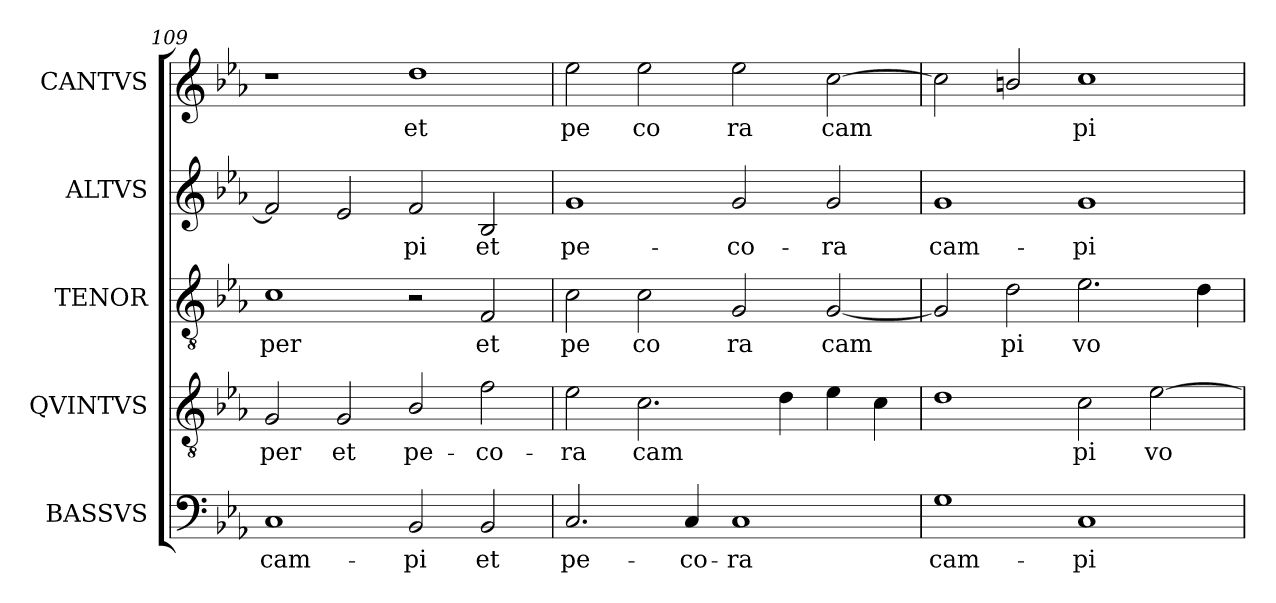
**kern	**text	**kern	**text	**kern	**text	**kern	**text	**kern	**text
*part5	*part5	*part4	*part4	*part3	*part3	*part2	*part2	*part1	*part1
*staff5	*staff5	*staff4	*staff4	*staff3	*staff3	*staff2	*staff2	*staff1	*staff1
*I"BASSVS	*	*I"QVINTVS	*	*I"TENOR	*	*I"ALTVS	*	*I"CANTVS	*
!!LO:PB:g=z
*clefF4	*	*clefGv2	*	*clefGv2	*	*clefG2	*	*clefG2	*
*k[b-e-a-]	*	*k[b-e-a-]	*	*k[b-e-a-]	*	*k[b-e-a-]	*	*k[b-e-a-]	*
*E-:	*	*E-:	*	*E-:	*	*E-:	*	*E-:	*
=109	=109	=109	=109	=109	=109	=109	=109	=109	=109
!	!LO:LY:b:cj	!	!LO:LY:b:cj	!	!LO:LY:b:cj	!	!LO:LY:b:cj	!	!
1C	cam-	2G/	per	1c	-per	2f/]	--	1r	.
!	!	!	!LO:LY:b:cj	!	!	!	!LO:LY:b:cj	!	!
.	.	2G/	et	.	.	2e-/	--	.	.
!	!LO:LY:b:cj	!	!LO:LY:b:cj	!	!	!	!LO:LY:b:cj	!	!LO:LY:b:cj
2BB-/	-pi	2B-/	pe-	2r	.	2f/	-pi	1dd	et
!	!LO:LY:b:cj	!	!LO:LY:b:cj	!	!LO:LY:b:cj	!	!LO:LY:b:cj	!	!
2BB-/	et	2f\	-co-	2F/	et	2B-/	et	.	.
=110	=110	=110	=110	=110	=110	=110	=110	=110	=110
!	!LO:LY:b:cj	!	!LO:LY:b:cj	!	!LO:LY:b:cj	!	!LO:LY:b:cj	!	!LO:LY:b:cj
2.C/	pe-	2e-\	-ra	2c\	pe	1g	pe-	2ee-\	pe
!	!	!	!LO:LY:b:cj	!	!LO:LY:b:cj	!	!	!	!LO:LY:b:cj
.	.	2.c\	cam-	2c\	co	.	.	2ee-\	co
!	!LO:LY:b:cj	!	!	!	!	!	!	!	!
4C/	-co-	.	.	.	.	.	.	.	.
!	!LO:LY:b:cj	!	!	!	!LO:LY:b:cj	!	!LO:LY:b:cj	!	!LO:LY:b:cj
1C	-ra	.	.	2G/	ra	2g/	-co-	2ee-\	ra
!	!	!	!LO:LY:b:cj	!	!	!	!	!	!
.	.	4d\	--	.	.	.	.	.	.
!	!	!	!LO:LY:b:cj	!	!LO:LY:b:cj	!	!LO:LY:b:cj	!	!LO:LY:b:cj
.	.	4e-\	--	[<2G/	cam	2g/	-ra	[>2cc\	cam
!	!	!	!LO:LY:b:cj	!	!	!	!	!	!
.	.	4c\	--	.	.	.	.	.	.
=111	=111	=111	=111	=111	=111	=111	=111	=111	=111
!	!LO:LY:b:cj	!	!LO:LY:b:cj	!	!LO:LY:b:cj	!	!LO:LY:b:cj	!	!LO:LY:b:cj
1G	cam-	1d	--	2G/]	.	1g	cam-	2cc\]	.
!	!	!	!	!	!LO:LY:b:cj	!	!	!	!LO:LY:b:cj
.	.	.	.	2d\	pi	.	.	2b/	.
!	!LO:LY:b:cj	!	!LO:LY:b:cj	!	!LO:LY:b:cj	!	!LO:LY:b:cj	!	!LO:LY:b:cj
1C	-pi	2c\	-pi	2.e-\	vo	1g	-pi	1cc	pi
!	!	!	!LO:LY:b:cj	!	!	!	!	!	!
.	.	[>2e-\	vo-	.	.	.	.	.	.
!	!	!	!	!	!LO:LY:b:cj	!	!	!	!
.	.	.	.	4d\	.	.	.	.	.
=	=	=	=	=	=	=	=	=	=
*-	*-	*-	*-	*-	*-	*-	*-	*-	*-
